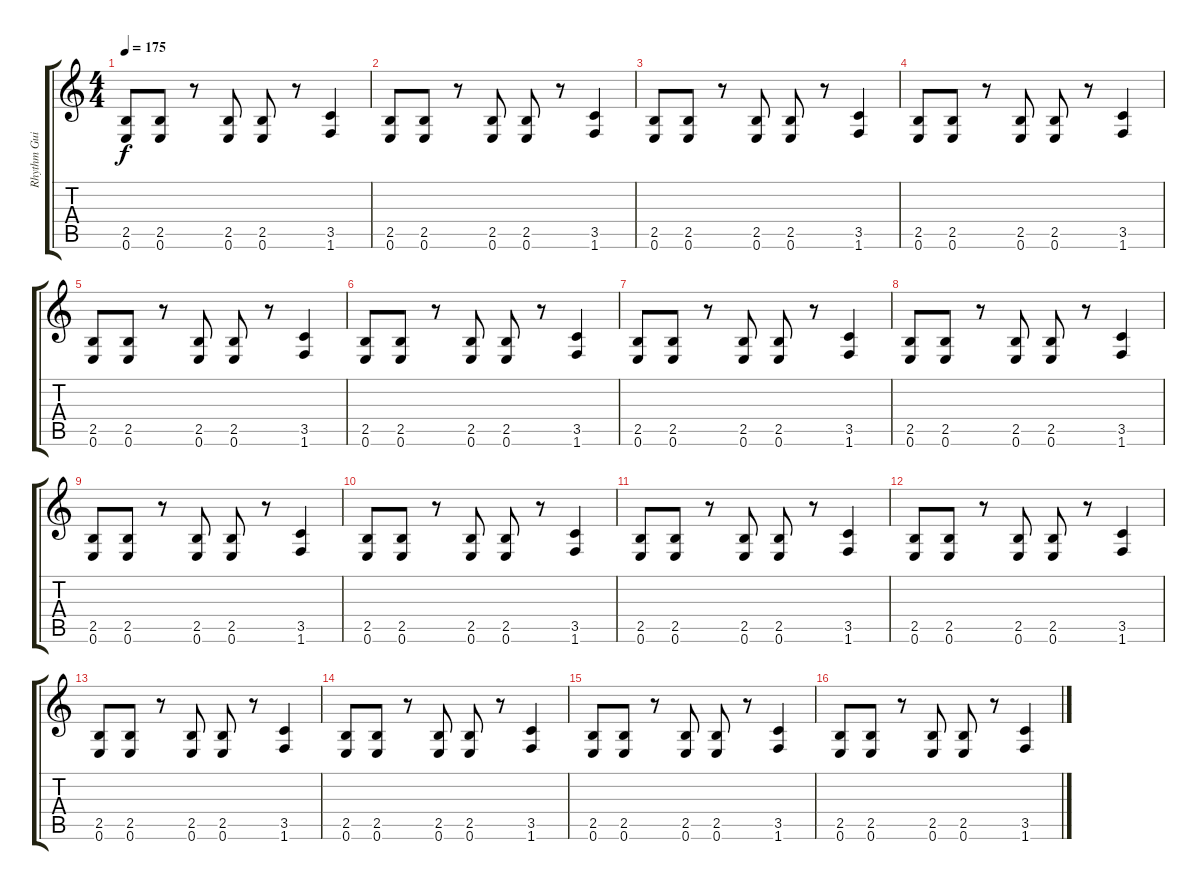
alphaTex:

\track ("Rhythm Guitar" "Rhythm Gui") {instrument distortionguitar}
\staff {score tabs}
\tuning (E4 B3 G3 D3 A2 E2) {hide}
\ts (4 4)
\tempo 175
\clef g2
\ks c
(2.5 0.6).8{dy f} (2.5 0.6).8 r.8 (2.5 0.6).8 (2.5 0.6).8 r.8 (3.5 1.6).4 |
(2.5 0.6).8 (2.5 0.6).8 r.8 (2.5 0.6).8 (2.5 0.6).8 r.8 (3.5 1.6).4 |
(2.5 0.6).8 (2.5 0.6).8 r.8 (2.5 0.6).8 (2.5 0.6).8 r.8 (3.5 1.6).4 |
(2.5 0.6).8 (2.5 0.6).8 r.8 (2.5 0.6).8 (2.5 0.6).8 r.8 (3.5 1.6).4 |
(2.5 0.6).8 (2.5 0.6).8 r.8 (2.5 0.6).8 (2.5 0.6).8 r.8 (3.5 1.6).4 |
(2.5 0.6).8 (2.5 0.6).8 r.8 (2.5 0.6).8 (2.5 0.6).8 r.8 (3.5 1.6).4 |
(2.5 0.6).8 (2.5 0.6).8 r.8 (2.5 0.6).8 (2.5 0.6).8 r.8 (3.5 1.6).4 |
(2.5 0.6).8 (2.5 0.6).8 r.8 (2.5 0.6).8 (2.5 0.6).8 r.8 (3.5 1.6).4 |
(2.5 0.6).8 (2.5 0.6).8 r.8 (2.5 0.6).8 (2.5 0.6).8 r.8 (3.5 1.6).4 |
(2.5 0.6).8 (2.5 0.6).8 r.8 (2.5 0.6).8 (2.5 0.6).8 r.8 (3.5 1.6).4 |
(2.5 0.6).8 (2.5 0.6).8 r.8 (2.5 0.6).8 (2.5 0.6).8 r.8 (3.5 1.6).4 |
(2.5 0.6).8 (2.5 0.6).8 r.8 (2.5 0.6).8 (2.5 0.6).8 r.8 (3.5 1.6).4 |
(2.5 0.6).8 (2.5 0.6).8 r.8 (2.5 0.6).8 (2.5 0.6).8 r.8 (3.5 1.6).4 |
(2.5 0.6).8 (2.5 0.6).8 r.8 (2.5 0.6).8 (2.5 0.6).8 r.8 (3.5 1.6).4 |
(2.5 0.6).8 (2.5 0.6).8 r.8 (2.5 0.6).8 (2.5 0.6).8 r.8 (3.5 1.6).4 |
(2.5 0.6).8 (2.5 0.6).8 r.8 (2.5 0.6).8 (2.5 0.6).8 r.8 (3.5 1.6).4
